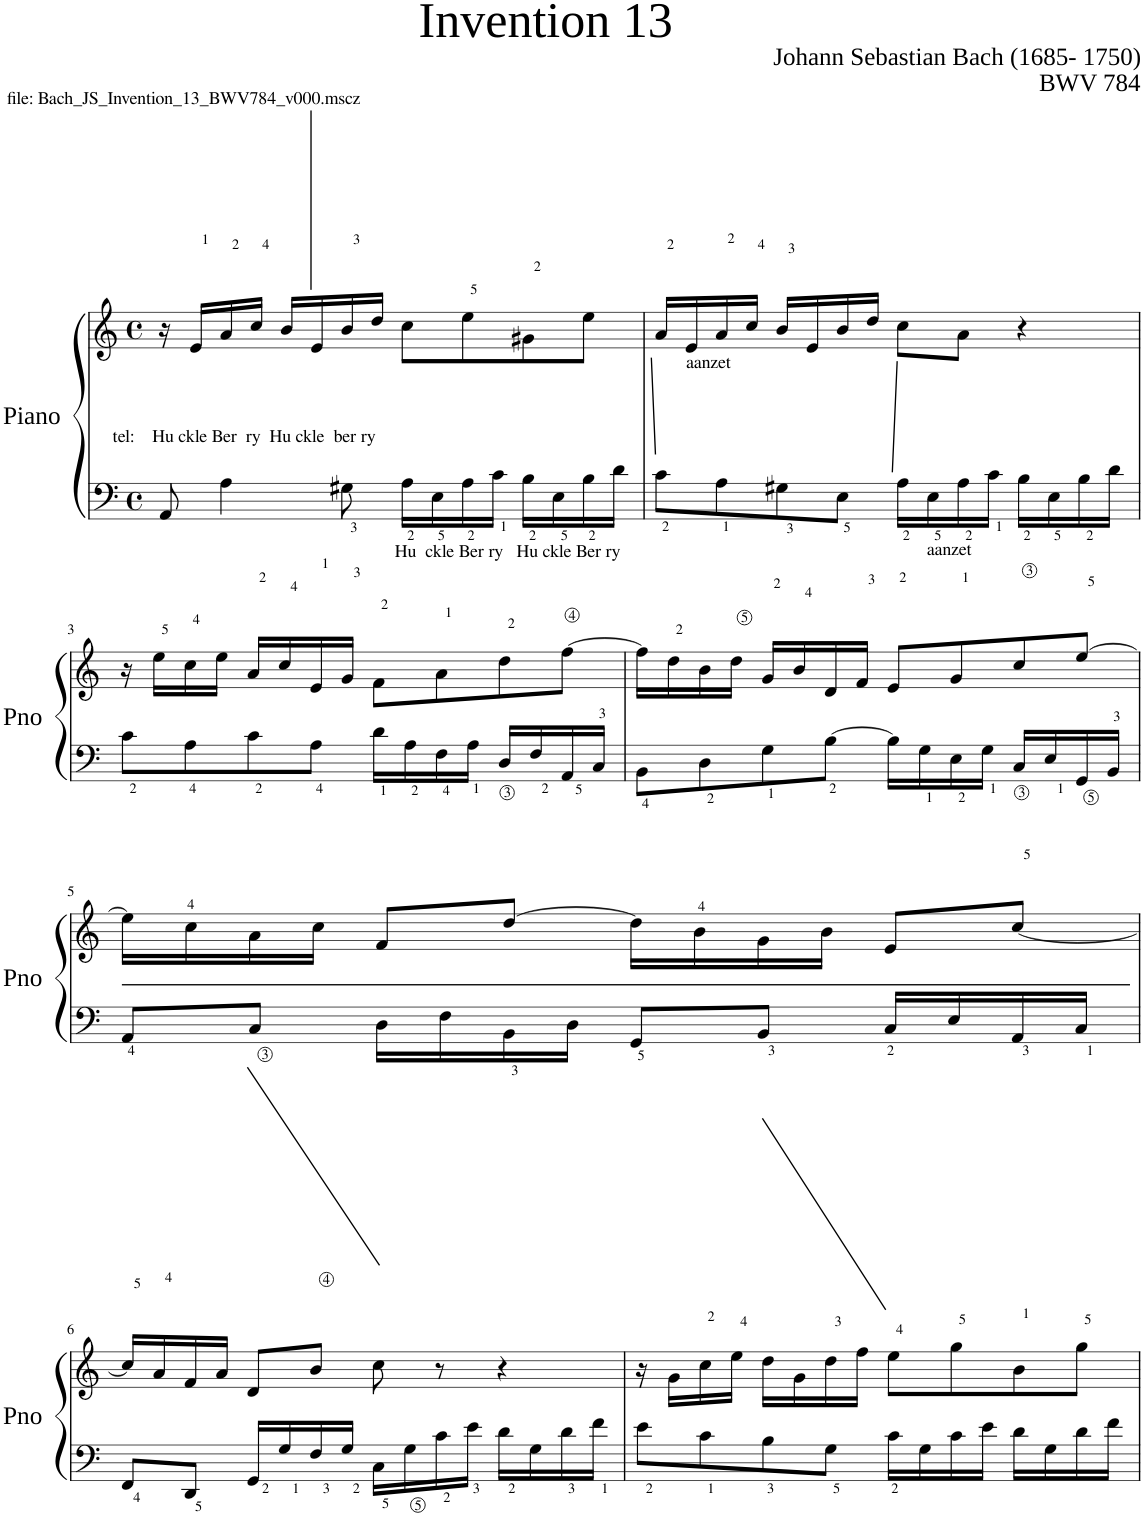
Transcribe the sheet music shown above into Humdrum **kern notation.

**kern	**kern
*part1	*part1
*staff2	*staff1
*I"Piano	*
*I'Pno	*
*clefF4	*clefG2
*k[]	*k[]
*M4/4	*M4/4
*met(c)	*met(c)
=1	=1
!LO:TX:a:t=tel&colon;    Hu ckle Ber  ry  Hu ckle  ber ry	!
8AA/	16r
!	!LO:TX:a:t=file&colon; Bach_JS_Invention_13_BWV784_v000.mscz
.	16e/LL
4A\	16a/
.	16cc/JJ
.	16b/LL
.	16e/
8G#X\	16b/
.	16dd/JJ
!LO:TX:b:t=Hu  ckle Ber ry   Hu ckle Ber ry	!
16A\LL	8cc\L
16E\	.
16A\	8ee\
16c\JJ	.
16B\LL	8g#X\
16E\	.
16B\	8ee\J
16d\JJ	.
=2	=2
8c\L	16a/LL
!	!LO:TX:b:t=aanzet
.	16e/
8A\	16a/
.	16cc/JJ
8G#X\	16b/LL
.	16e/
8E\J	16b/
.	16dd/JJ
16A\LL	8cc\L
!LO:TX:b:t=aanzet	!
16E\	.
16A\	8a\J
16c\JJ	.
16B\LL	4r
16E\	.
16B\	.
16d\JJ	.
!!LO:LB:g=z
=3	=3
8c\L	16r
.	16ee\LL
8A\	16cc\
.	16ee\JJ
8c\	16a/LL
.	16cc/
8A\J	16e/
.	16g/JJ
16d\LL	8f\L
16A\	.
16F\	8a\
16A\JJ	.
16D/LL	8dd\
16F/	.
16AA/	[8ff\J
16C/JJ	.
=4	=4
8BB\L	16ff\LL]
.	16dd\
8D\	16b\
.	16dd\JJ
8G\	16g/LL
.	16b/
[8B\J	16d/
.	16f/JJ
16B\LL]	8e/L
16G\	.
16E\	8g/
16G\JJ	.
16C/LL	8cc/
16E/	.
16GG/	[8ee/J
16BB/JJ	.
!!LO:LB:g=z
=5	=5
8AA/L	16ee\LL]
.	16cc\
8C/J	16a\
.	16cc\JJ
16D\LL	8f/L
16F\	.
16BB\	[8dd/J
16D\JJ	.
8GG/L	16dd\LL]
.	16b\
8BB/J	16g\
.	16b\JJ
16C/LL	8e/L
16E/	.
16AA/	[8cc/J
16C/JJ	.
!!LO:LB:g=z
=6	=6
8FF/L	16cc/LL]
.	16a/
8DD/J	16f/
.	16a/JJ
16GG/LL	8d/L
16G/	.
16F/	8b/J
16G/JJ	.
16C\LL	8cc\
16G\	.
16c\	8r
16e\JJ	.
16d\LL	4r
16G\	.
16d\	.
16f\JJ	.
=7	=7
8e\L	16r
.	16g\LL
8c\	16cc\
.	16ee\JJ
8B\	16dd\LL
.	16g\
8G\J	16dd\
.	16ff\JJ
16c\LL	8ee\L
16G\	.
16c\	8gg\
16e\JJ	.
16d\LL	8b\
16G\	.
16d\	8gg\J
16f\JJ	.
=	=
*-	*-
